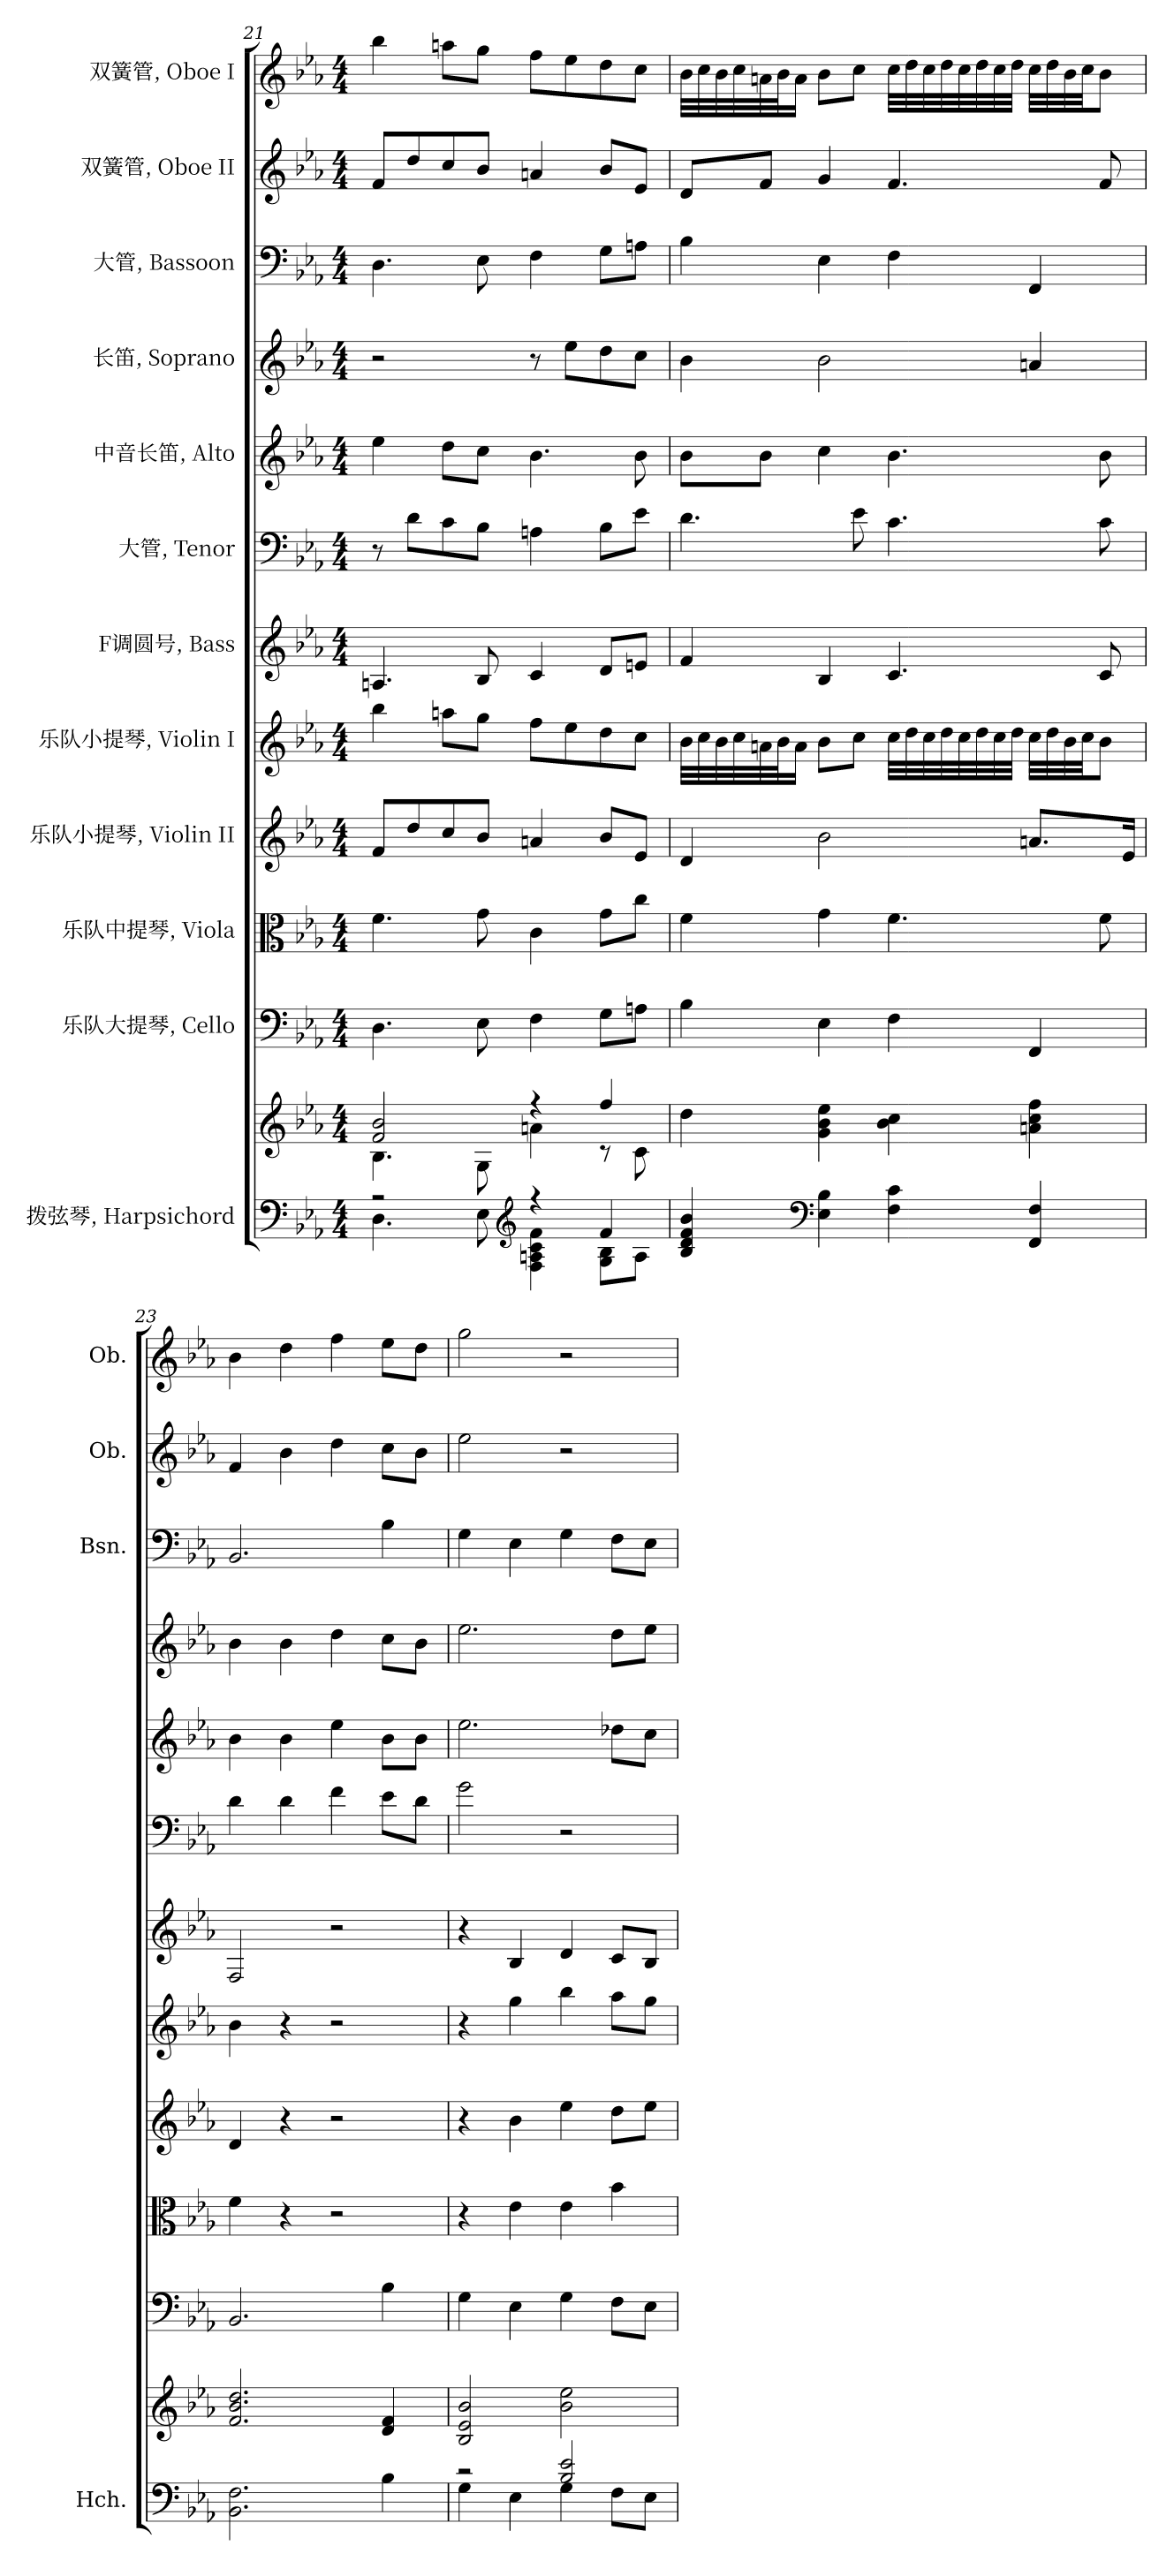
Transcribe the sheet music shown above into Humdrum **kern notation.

**kern	**kern	**kern	**kern	**kern	**kern	**kern	**kern	**kern	**kern	**kern	**kern	**kern
*part12	*part12	*part11	*part10	*part9	*part8	*part7	*part6	*part5	*part4	*part3	*part2	*part1
*staff13	*staff12	*staff11	*staff10	*staff9	*staff8	*staff7	*staff6	*staff5	*staff4	*staff3	*staff2	*staff1
*I"拨弦琴, Harpsichord	*	*I"乐队大提琴, Cello	*I"乐队中提琴, Viola	*I"乐队小提琴, Violin II	*I"乐队小提琴, Violin I	*I"F调圆号, Bass	*I"大管, Tenor	*I"中音长笛, Alto	*I"长笛, Soprano	*I"大管, Bassoon	*I"双簧管, Oboe II	*I"双簧管, Oboe I
*I'Hch.	*	*	*	*	*	*	*	*	*	*I'Bsn.	*I'Ob.	*I'Ob.
*clefF4	*clefG2	*clefF4	*clefC3	*clefG2	*clefG2	*clefG2	*clefF4	*clefG2	*clefG2	*clefF4	*clefG2	*clefG2
*	*	*	*	*	*	*ITrd4c7	*	*ITrd3c5	*	*	*	*
*k[b-e-a-]	*k[b-e-a-]	*k[b-e-a-]	*k[b-e-a-]	*k[b-e-a-]	*k[b-e-a-]	*k[b-e-a-d-]	*k[b-e-a-]	*k[b-e-]	*k[b-e-a-]	*k[b-e-a-]	*k[b-e-a-]	*k[b-e-a-]
*M4/4	*M4/4	*M4/4	*M4/4	*M4/4	*M4/4	*M4/4	*M4/4	*M4/4	*M4/4	*M4/4	*M4/4	*M4/4
=21	=21	=21	=21	=21	=21	=21	=21	=21	=21	=21	=21	=21
*^	*^	*	*	*	*	*	*	*	*	*	*	*
2r	4.D\	2f/ 2b-/	4.B-\	4.D\	4.f\	8f/L	4bb-\	4.Dn/	8r	4b-\	2r	4.D\	8f/L	4bb-\
.	.	.	.	.	.	8dd/	.	.	8d\L	.	.	.	8dd/	.
.	.	.	.	.	.	8cc/	8aan\L	.	8c\	8a\L	.	.	8cc/	8aan\L
.	8E-\	.	8G\	8E-\	8g\	8b-/J	8gg\J	8E-/	8B-\J	8g\J	.	8E-\	8b-/J	8gg\J
*clefG2	*	*	*	*	*	*	*	*	*	*	*	*	*	*
4r	4F\ 4An\ 4c\ 4f\	4r	4an\	4F\	4c\	4an/	8ff\L	4F/	4An\	4.f\	8r	4F\	4an/	8ff\L
.	.	.	.	.	.	.	8ee-\	.	.	.	8ee-\L	.	.	8ee-\
4f/	8G\ 8B-\L	4ff/	8r	8G\L	8g\L	8b-/L	8dd\	8G/L	8B-\L	.	8dd\	8G\L	8b-/L	8dd\
.	8A\J	.	8c\	8An\J	8cc\J	8e-/J	8cc\J	8An/J	8e-\J	8f\	8cc\J	8An\J	8e-/J	8cc\J
*v	*v	*	*	*	*	*	*	*	*	*	*	*	*	*
*	*v	*v	*	*	*	*	*	*	*	*	*	*	*
!!LO:PB:g=z
=22	=22	=22	=22	=22	=22	=22	=22	=22	=22	=22	=22	=22
4B-/ 4d/ 4f/ 4b-/	4dd\	4B-\	4f\	4d/	32b-\LLL	4B-/	4.d\	8f\L	4b-\	4B-\	8d/L	32b-\LLL
.	.	.	.	.	32cc\	.	.	.	.	.	.	32cc\
.	.	.	.	.	32b-\	.	.	.	.	.	.	32b-\
.	.	.	.	.	32cc\	.	.	.	.	.	.	32cc\
.	.	.	.	.	32an\	.	.	8f\J	.	.	8f/J	32an\
.	.	.	.	.	32b-\J	.	.	.	.	.	.	32b-\J
.	.	.	.	.	16a\JJ	.	.	.	.	.	.	16a\JJ
*clefF4	*	*	*	*	*	*	*	*	*	*	*	*
4E-\ 4B-\	4g\ 4b-\ 4ee-\	4E-\	4g\	2b-\	8b-\L	4E-/	.	4g\	2b-\	4E-\	4g/	8b-\L
.	.	.	.	.	8cc\J	.	8e-\	.	.	.	.	8cc\J
4F\ 4c\	4b-\ 4cc\	4F\	4.f\	.	32cc\LLL	4.F/	4.c\	4.f\	.	4F\	4.f/	32cc\LLL
.	.	.	.	.	32dd\	.	.	.	.	.	.	32dd\
.	.	.	.	.	32cc\	.	.	.	.	.	.	32cc\
.	.	.	.	.	32dd\	.	.	.	.	.	.	32dd\
.	.	.	.	.	32cc\	.	.	.	.	.	.	32cc\
.	.	.	.	.	32dd\	.	.	.	.	.	.	32dd\
.	.	.	.	.	32cc\	.	.	.	.	.	.	32cc\
.	.	.	.	.	32dd\JJJ	.	.	.	.	.	.	32dd\JJJ
4FF/ 4F/	4an\ 4cc\ 4ff\	4FF/	.	8.an/L	32cc\LLL	.	.	.	4an/	4FF/	.	32cc\LLL
.	.	.	.	.	32dd\	.	.	.	.	.	.	32dd\
.	.	.	.	.	32b-\	.	.	.	.	.	.	32b-\
.	.	.	.	.	32cc\JJ	.	.	.	.	.	.	32cc\JJ
.	.	.	8f\	.	8b-\J	8F/	8c\	8f\	.	.	8f/	8b-\J
.	.	.	.	16e-/Jk	.	.	.	.	.	.	.	.
=23	=23	=23	=23	=23	=23	=23	=23	=23	=23	=23	=23	=23
2.BB-\ 2.F\	2.f/ 2.b-/ 2.dd/	2.BB-/	4f\	4d/	4b-\	2BB-/	4d\	4f\	4b-\	2.BB-/	4f/	4b-\
.	.	.	4r	4r	4r	.	4d\	4f\	4b-\	.	4b-\	4dd\
.	.	.	2r	2r	2r	2r	4f\	4b-\	4dd\	.	4dd\	4ff\
4B-\	4d/ 4f/	4B-\	.	.	.	.	8e-\L	8f\L	8cc\L	4B-\	8cc\L	8ee-\L
.	.	.	.	.	.	.	8d\J	8f\J	8b-\J	.	8b-\J	8dd\J
=24	=24	=24	=24	=24	=24	=24	=24	=24	=24	=24	=24	=24
*^	*	*	*	*	*	*	*	*	*	*	*	*
2r	4G\	2B-/ 2e-/ 2b-/	4G\	4r	4r	4r	4r	2g\	2.b-\	2.ee-\	4G\	2ee-\	2gg\
.	4E-\	.	4E-\	4e-\	4b-\	4gg\	4E-/	.	.	.	4E-\	.	.
2B-/ 2e-/	4G\	2b-\ 2ee-\	4G\	4e-\	4ee-\	4bb-\	4G/	2r	.	.	4G\	2r	2r
.	8F\L	.	8F\L	4b-\	8dd\L	8aa-\L	8F/L	.	8a-X\L	8dd\L	8F\L	.	.
.	8E-\J	.	8E-\J	.	8ee-\J	8gg\J	8E-/J	.	8g\J	8ee-\J	8E-\J	.	.
*v	*v	*	*	*	*	*	*	*	*	*	*	*	*
=	=	=	=	=	=	=	=	=	=	=	=	=
*-	*-	*-	*-	*-	*-	*-	*-	*-	*-	*-	*-	*-
